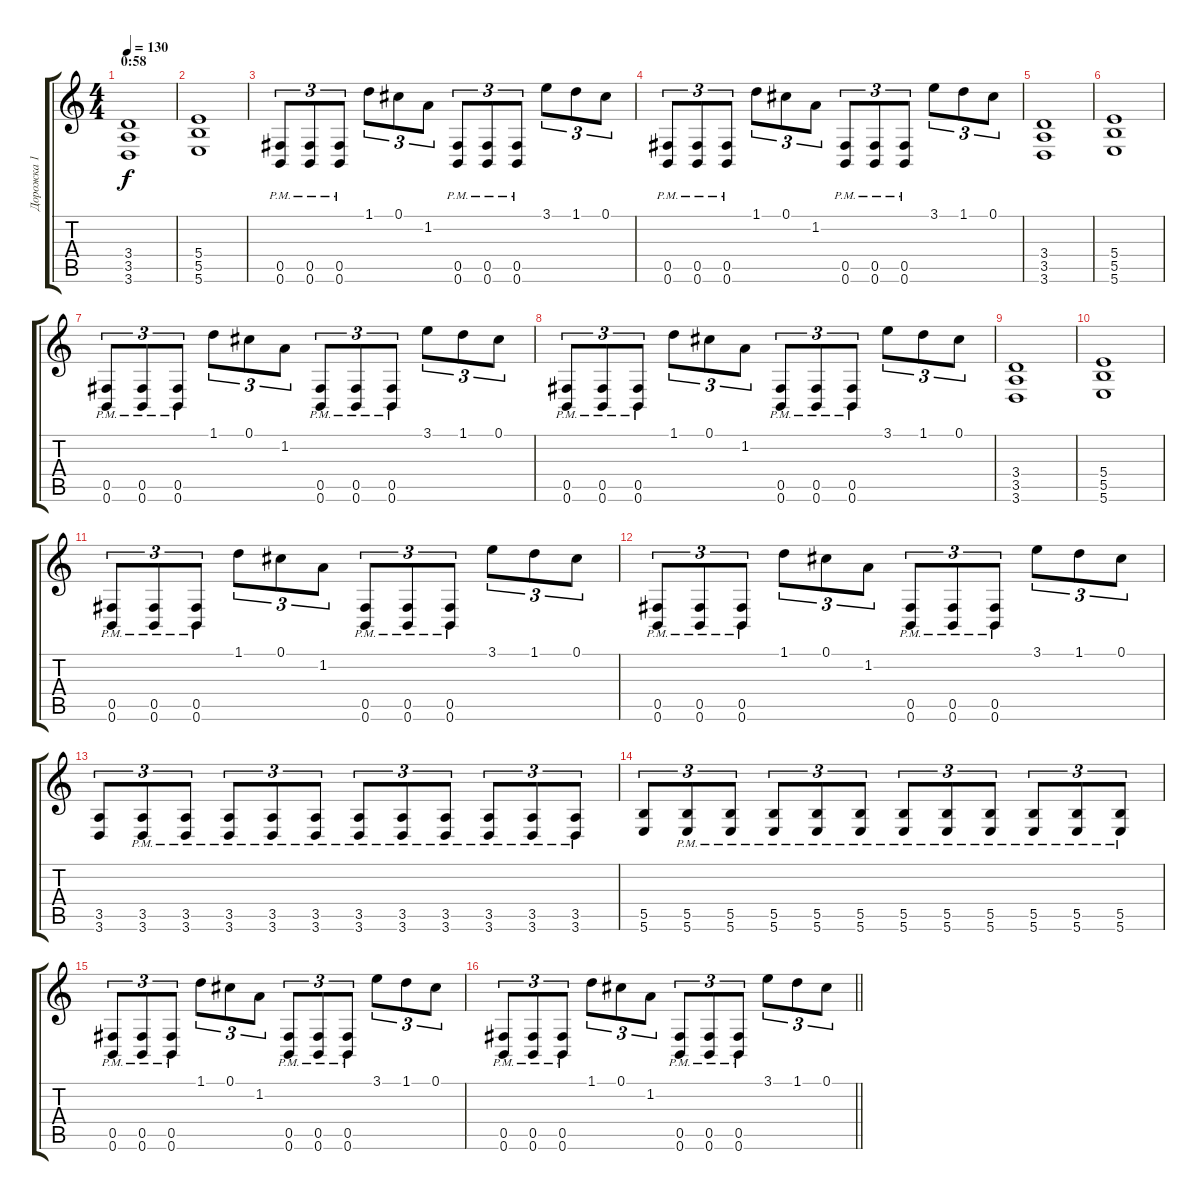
\track ("Дорожка 1" "Дорожка 1") {instrument distortionguitar}
\staff {score tabs}
\tuning (Db4 Ab3 E3 B2 Gb2 B1) {hide}
\ts (4 4)
\section ("" "0:58")
\tempo 130
\clef g2
\ks c
(3.4 3.5 3.6).1{dy f} |
(5.4 5.5 5.6).1 |
(0.5{pm} 0.6{pm}).8{tu (3 2)} (0.5{pm} 0.6{pm}).8{tu (3 2)} (0.5{pm} 0.6{pm}).8{tu (3 2)} 1.1.8{tu (3 2)} 0.1.8{tu (3 2)} 1.2.8{tu (3 2)} (0.5{pm} 0.6{pm}).8{tu (3 2)} (0.5{pm} 0.6{pm}).8{tu (3 2)} (0.5{pm} 0.6{pm}).8{tu (3 2)} 3.1.8{tu (3 2)} 1.1.8{tu (3 2)} 0.1.8{tu (3 2)} |
(0.5{pm} 0.6{pm}).8{tu (3 2)} (0.5{pm} 0.6{pm}).8{tu (3 2)} (0.5{pm} 0.6{pm}).8{tu (3 2)} 1.1.8{tu (3 2)} 0.1.8{tu (3 2)} 1.2.8{tu (3 2)} (0.5{pm} 0.6{pm}).8{tu (3 2)} (0.5{pm} 0.6{pm}).8{tu (3 2)} (0.5{pm} 0.6{pm}).8{tu (3 2)} 3.1.8{tu (3 2)} 1.1.8{tu (3 2)} 0.1.8{tu (3 2)} |
(3.4 3.5 3.6).1 |
(5.4 5.5 5.6).1 |
(0.5{pm} 0.6{pm}).8{tu (3 2)} (0.5{pm} 0.6{pm}).8{tu (3 2)} (0.5{pm} 0.6{pm}).8{tu (3 2)} 1.1.8{tu (3 2)} 0.1.8{tu (3 2)} 1.2.8{tu (3 2)} (0.5{pm} 0.6{pm}).8{tu (3 2)} (0.5{pm} 0.6{pm}).8{tu (3 2)} (0.5{pm} 0.6{pm}).8{tu (3 2)} 3.1.8{tu (3 2)} 1.1.8{tu (3 2)} 0.1.8{tu (3 2)} |
(0.5{pm} 0.6{pm}).8{tu (3 2)} (0.5{pm} 0.6{pm}).8{tu (3 2)} (0.5{pm} 0.6{pm}).8{tu (3 2)} 1.1.8{tu (3 2)} 0.1.8{tu (3 2)} 1.2.8{tu (3 2)} (0.5{pm} 0.6{pm}).8{tu (3 2)} (0.5{pm} 0.6{pm}).8{tu (3 2)} (0.5{pm} 0.6{pm}).8{tu (3 2)} 3.1.8{tu (3 2)} 1.1.8{tu (3 2)} 0.1.8{tu (3 2)} |
(3.4 3.5 3.6).1 |
(5.4 5.5 5.6).1 |
(0.5{pm} 0.6{pm}).8{tu (3 2)} (0.5{pm} 0.6{pm}).8{tu (3 2)} (0.5{pm} 0.6{pm}).8{tu (3 2)} 1.1.8{tu (3 2)} 0.1.8{tu (3 2)} 1.2.8{tu (3 2)} (0.5{pm} 0.6{pm}).8{tu (3 2)} (0.5{pm} 0.6{pm}).8{tu (3 2)} (0.5{pm} 0.6{pm}).8{tu (3 2)} 3.1.8{tu (3 2)} 1.1.8{tu (3 2)} 0.1.8{tu (3 2)} |
(0.5{pm} 0.6{pm}).8{tu (3 2)} (0.5{pm} 0.6{pm}).8{tu (3 2)} (0.5{pm} 0.6{pm}).8{tu (3 2)} 1.1.8{tu (3 2)} 0.1.8{tu (3 2)} 1.2.8{tu (3 2)} (0.5{pm} 0.6{pm}).8{tu (3 2)} (0.5{pm} 0.6{pm}).8{tu (3 2)} (0.5{pm} 0.6{pm}).8{tu (3 2)} 3.1.8{tu (3 2)} 1.1.8{tu (3 2)} 0.1.8{tu (3 2)} |
(3.5 3.6).8{tu (3 2)} (3.5{pm} 3.6{pm}).8{tu (3 2)} (3.5{pm} 3.6{pm}).8{tu (3 2)} (3.5{pm} 3.6{pm}).8{tu (3 2)} (3.5{pm} 3.6{pm}).8{tu (3 2)} (3.5{pm} 3.6{pm}).8{tu (3 2)} (3.5{pm} 3.6{pm}).8{tu (3 2)} (3.5{pm} 3.6{pm}).8{tu (3 2)} (3.5{pm} 3.6{pm}).8{tu (3 2)} (3.5{pm} 3.6{pm}).8{tu (3 2)} (3.5{pm} 3.6{pm}).8{tu (3 2)} (3.5{pm} 3.6{pm}).8{tu (3 2)} |
(5.5 5.6).8{tu (3 2)} (5.5{pm} 5.6{pm}).8{tu (3 2)} (5.5{pm} 5.6{pm}).8{tu (3 2)} (5.5{pm} 5.6{pm}).8{tu (3 2)} (5.5{pm} 5.6{pm}).8{tu (3 2)} (5.5{pm} 5.6{pm}).8{tu (3 2)} (5.5{pm} 5.6{pm}).8{tu (3 2)} (5.5{pm} 5.6{pm}).8{tu (3 2)} (5.5{pm} 5.6{pm}).8{tu (3 2)} (5.5{pm} 5.6{pm}).8{tu (3 2)} (5.5{pm} 5.6{pm}).8{tu (3 2)} (5.5{pm} 5.6{pm}).8{tu (3 2)} |
(0.5{pm} 0.6{pm}).8{tu (3 2)} (0.5{pm} 0.6{pm}).8{tu (3 2)} (0.5{pm} 0.6{pm}).8{tu (3 2)} 1.1.8{tu (3 2)} 0.1.8{tu (3 2)} 1.2.8{tu (3 2)} (0.5{pm} 0.6{pm}).8{tu (3 2)} (0.5{pm} 0.6{pm}).8{tu (3 2)} (0.5{pm} 0.6{pm}).8{tu (3 2)} 3.1.8{tu (3 2)} 1.1.8{tu (3 2)} 0.1.8{tu (3 2)} |
\barLineRight lightlight
(0.5{pm} 0.6{pm}).8{tu (3 2)} (0.5{pm} 0.6{pm}).8{tu (3 2)} (0.5{pm} 0.6{pm}).8{tu (3 2)} 1.1.8{tu (3 2)} 0.1.8{tu (3 2)} 1.2.8{tu (3 2)} (0.5{pm} 0.6{pm}).8{tu (3 2)} (0.5{pm} 0.6{pm}).8{tu (3 2)} (0.5{pm} 0.6{pm}).8{tu (3 2)} 3.1.8{tu (3 2)} 1.1.8{tu (3 2)} 0.1.8{tu (3 2)}
